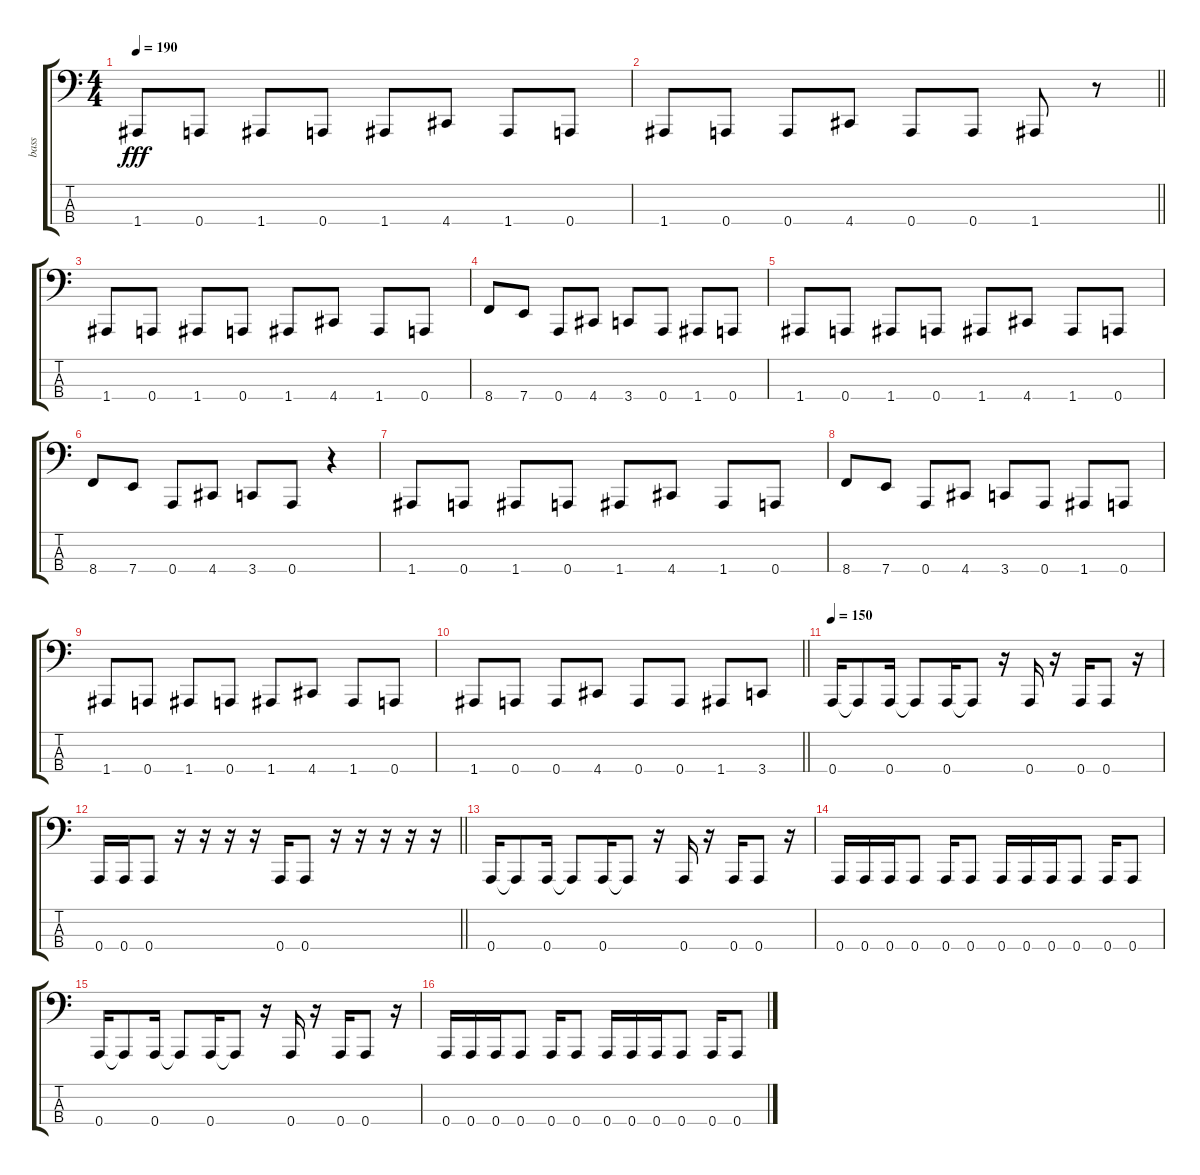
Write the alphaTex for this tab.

\track ("bass" "bass") {instrument electricbasspick}
\staff {score tabs}
\tuning (D2 A1 E1 A0) {hide}
\ts (4 4)
\tempo 190
\clef f4
\ks c
1.4.8{dy fff} 0.4.8 1.4.8 0.4.8 1.4.8 4.4.8 1.4.8 0.4.8 |
\barLineRight lightlight
1.4.8 0.4.8 0.4.8 4.4.8 0.4.8 0.4.8 1.4.8 r.8 |
\section ("" "")
1.4.8 0.4.8 1.4.8 0.4.8 1.4.8 4.4.8 1.4.8 0.4.8 |
8.4.8 7.4.8 0.4.8 4.4.8 3.4.8 0.4.8 1.4.8 0.4.8 |
1.4.8 0.4.8 1.4.8 0.4.8 1.4.8 4.4.8 1.4.8 0.4.8 |
8.4.8 7.4.8 0.4.8 4.4.8 3.4.8 0.4.8 r.4 |
1.4.8 0.4.8 1.4.8 0.4.8 1.4.8 4.4.8 1.4.8 0.4.8 |
8.4.8 7.4.8 0.4.8 4.4.8 3.4.8 0.4.8 1.4.8 0.4.8 |
1.4.8 0.4.8 1.4.8 0.4.8 1.4.8 4.4.8 1.4.8 0.4.8 |
\barLineRight lightlight
1.4.8 0.4.8 0.4.8 4.4.8 0.4.8 0.4.8 1.4.8 3.4.8 |
\section ("" "")
\tempo 150
0.4.16 0.4{t}.8 0.4.16 0.4{t}.8 0.4.16 0.4{t}.8 r.16 0.4.16 r.16 0.4.16 0.4.8 r.16 |
\barLineRight lightlight
0.4.16 0.4.16 0.4.8 r.16 r.16 r.16 r.16 0.4.16 0.4.8 r.16 r.16 r.16 r.16 r.16 |
\section ("" "")
0.4.16 0.4{t}.8 0.4.16 0.4{t}.8 0.4.16 0.4{t}.8 r.16 0.4.16 r.16 0.4.16 0.4.8 r.16 |
0.4.16 0.4.16 0.4.16 0.4.8 0.4.16 0.4.8 0.4.16 0.4.16 0.4.16 0.4.8 0.4.16 0.4.8 |
0.4.16 0.4{t}.8 0.4.16 0.4{t}.8 0.4.16 0.4{t}.8 r.16 0.4.16 r.16 0.4.16 0.4.8 r.16 |
0.4.16 0.4.16 0.4.16 0.4.8 0.4.16 0.4.8 0.4.16 0.4.16 0.4.16 0.4.8 0.4.16 0.4.8
